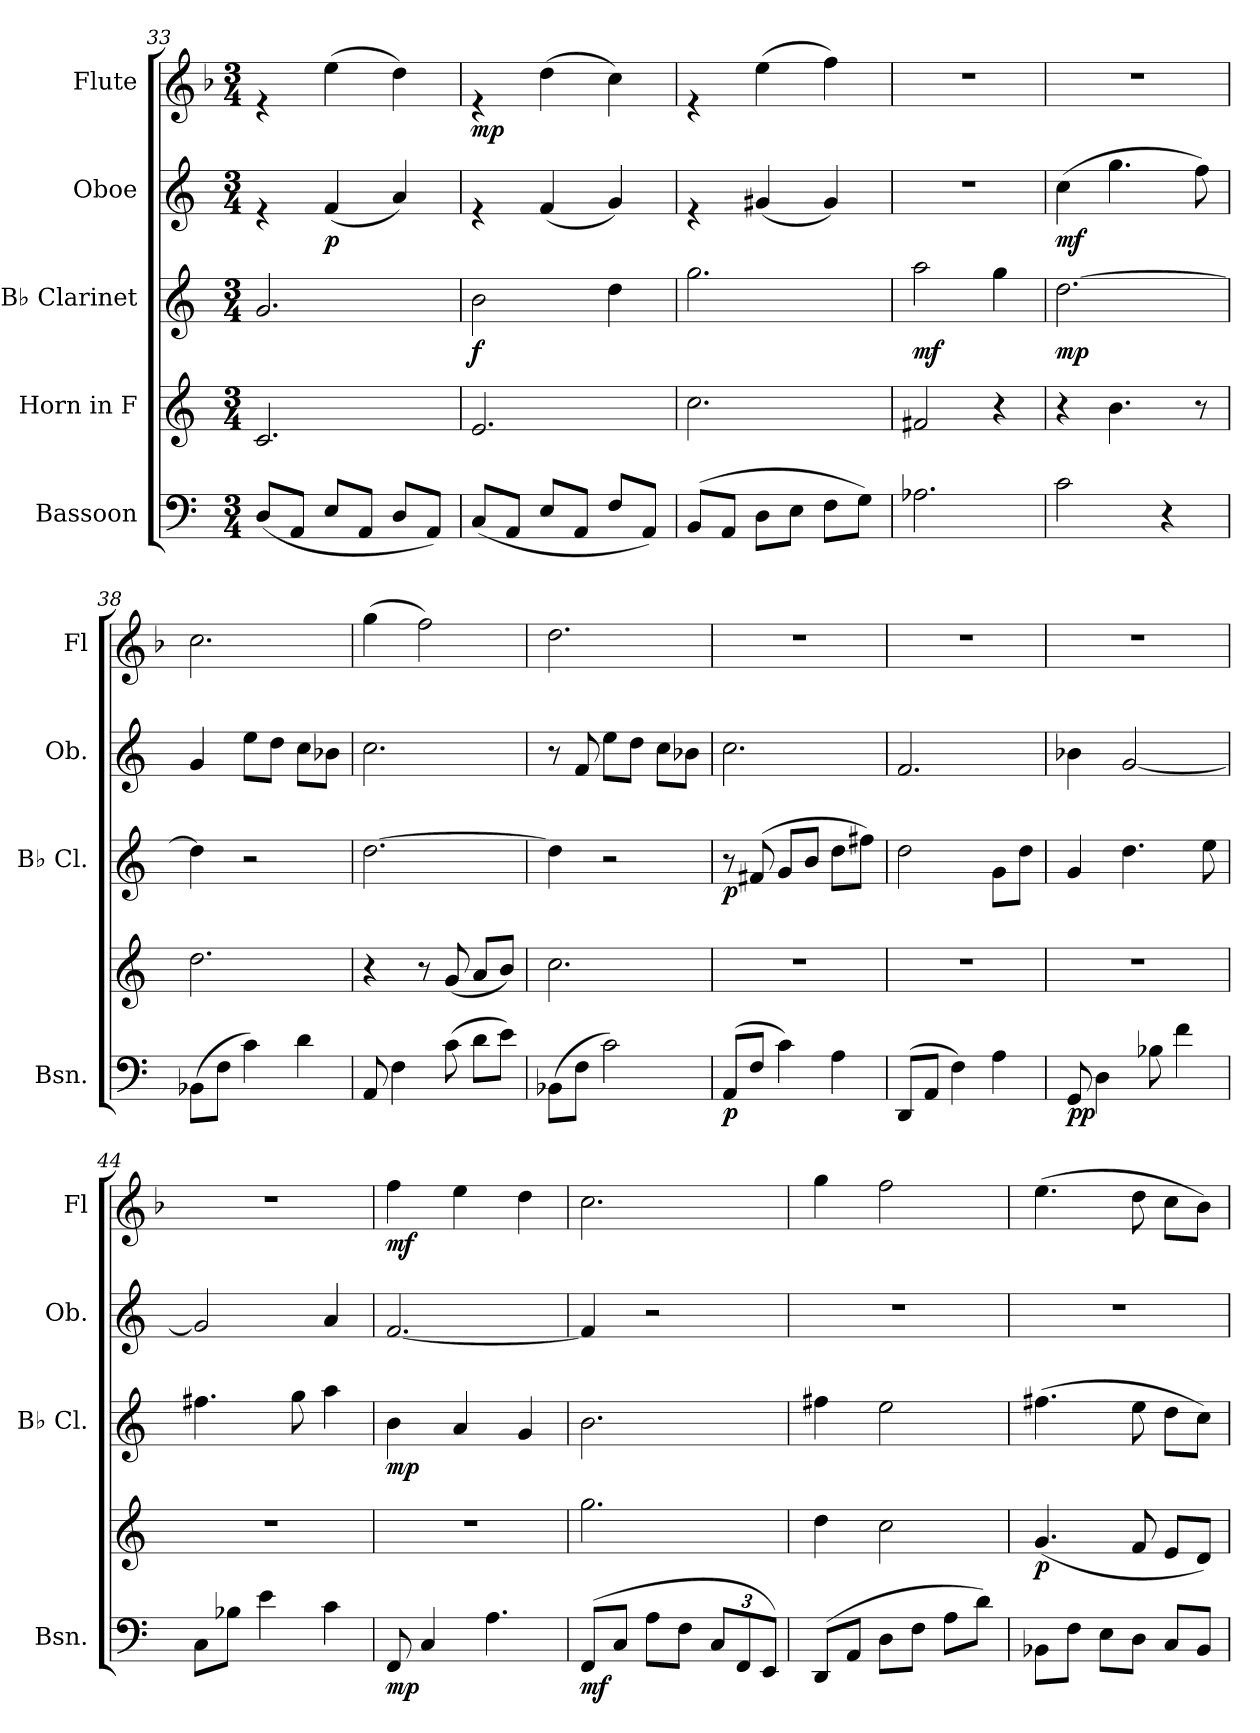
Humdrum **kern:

**kern	**dynam	**kern	**dynam	**kern	**dynam	**kern	**dynam	**kern	**dynam
*part5	*part5	*part4	*part4	*part3	*part3	*part2	*part2	*part1	*part1
*staff5	*staff5	*staff4	*staff4	*staff3	*staff3	*staff2	*staff2	*staff1	*staff1
*I"Bassoon	*	*I"Horn in F	*	*I"B♭ Clarinet	*	*I"Oboe	*	*I"Flute	*
*I'Bsn.	*	*	*	*I'B♭ Cl.	*	*I'Ob.	*	*I'Fl	*
!!LO:PB:g=z
*clefF4	*	*clefG2	*	*clefG2	*	*clefG2	*	*clefG2	*
*	*	*ITrd4c7	*	*ITrd1c2	*	*	*	*	*
*k[]	*	*k[b-]	*	*k[b-e-]	*	*k[]	*	*k[b-]	*
*M3/4	*	*M3/4	*	*M3/4	*	*M3/4	*	*M3/4	*
=33	=33	=33	=33	=33	=33	=33	=33	=33	=33
(<8D/L	.	2.F/	.	2.f/	.	4re	.	4re	.
8AA/J	.	.	.	.	.	.	.	.	.
!	!	!	!	!	!	!	!LO:DY:b	!	!
8E/L	.	.	.	.	.	(<4f/	p	(>4ee\	.
8AA/J	.	.	.	.	.	.	.	.	.
8D/L	.	.	.	.	.	4a/)	.	4dd\)	.
8AA/J)	.	.	.	.	.	.	.	.	.
=34	=34	=34	=34	=34	=34	=34	=34	=34	=34
!	!	!	!	!	!LO:DY:b	!	!	!	!LO:DY:b
(<8C/L	.	2.A/	.	2a\	f	4re	.	4re	mp
8AA/J	.	.	.	.	.	.	.	.	.
8E/L	.	.	.	.	.	(<4f/	.	(>4dd\	.
8AA/J	.	.	.	.	.	.	.	.	.
8F/L	.	.	.	4cc\	.	4g/)	.	4cc\)	.
8AA/J)	.	.	.	.	.	.	.	.	.
=35	=35	=35	=35	=35	=35	=35	=35	=35	=35
(>8BB/L	.	2.f\	.	2.ff\	.	4re	.	4re	.
8AA/J	.	.	.	.	.	.	.	.	.
8D\L	.	.	.	.	.	(<4g#X/	.	(>4ee\	.
8E\J	.	.	.	.	.	.	.	.	.
8F\L	.	.	.	.	.	4g#/)	.	4ff\)	.
8G\J)	.	.	.	.	.	.	.	.	.
=36	=36	=36	=36	=36	=36	=36	=36	=36	=36
!	!	!	!	!	!LO:DY:b	!	!	!	!
2.A-X\	.	2Bn/	.	2gg\	mf	2.r	.	2.r	.
.	.	4r	.	4ff\	.	.	.	.	.
!!LO:LB:g=z
=37	=37	=37	=37	=37	=37	=37	=37	=37	=37
!	!	!	!	!	!LO:DY:b	!	!LO:DY:b	!	!
2c\	.	4r	.	[2.cc\	mp	(>4cc\	mf	2.r	.
.	.	4.e\	.	.	.	4.gg\	.	.	.
4r	.	.	.	.	.	.	.	.	.
.	.	8r	.	.	.	8ff\)	.	.	.
=38	=38	=38	=38	=38	=38	=38	=38	=38	=38
(>8BB-X\L	.	2.g\	.	4cc\]	.	4g/	.	2.cc\	.
8F\J	.	.	.	.	.	.	.	.	.
4c\)	.	.	.	2r	.	8ee\L	.	.	.
.	.	.	.	.	.	8dd\J	.	.	.
4d\	.	.	.	.	.	8cc\L	.	.	.
.	.	.	.	.	.	8b-X\J	.	.	.
=39	=39	=39	=39	=39	=39	=39	=39	=39	=39
8AA/	.	4r	.	[2.cc\	.	2.cc\	.	(>4gg\	.
4F\	.	.	.	.	.	.	.	.	.
.	.	8r	.	.	.	.	.	2ff\)	.
(>8c\	.	(<8c/	.	.	.	.	.	.	.
8d\L	.	8d/L	.	.	.	.	.	.	.
8e\J)	.	8e/J)	.	.	.	.	.	.	.
=40	=40	=40	=40	=40	=40	=40	=40	=40	=40
(>8BB-X\L	.	2.f\	.	4cc\]	.	8r	.	2.dd\	.
8F\J	.	.	.	.	.	8f/	.	.	.
2c\)	.	.	.	2r	.	8ee\L	.	.	.
.	.	.	.	.	.	8dd\J	.	.	.
.	.	.	.	.	.	8cc\L	.	.	.
.	.	.	.	.	.	8b-X\J	.	.	.
!!LO:PB:g=z
=41	=41	=41	=41	=41	=41	=41	=41	=41	=41
!	!LO:DY:b	!	!	!	!LO:DY:b	!	!	!	!
(>8AA/L	p	2.r	.	8r	p	2.cc\	.	2.r	.
8F/J	.	.	.	(>8en/	.	.	.	.	.
4c\)	.	.	.	8f/L	.	.	.	.	.
.	.	.	.	8a/J	.	.	.	.	.
4A\	.	.	.	8cc\L	.	.	.	.	.
.	.	.	.	8een\J)	.	.	.	.	.
=42	=42	=42	=42	=42	=42	=42	=42	=42	=42
(>8DD/L	.	2.r	.	2cc\	.	2.f/	.	2.r	.
8AA/J	.	.	.	.	.	.	.	.	.
4F\)	.	.	.	.	.	.	.	.	.
4A\	.	.	.	8f\L	.	.	.	.	.
.	.	.	.	8cc\J	.	.	.	.	.
=43	=43	=43	=43	=43	=43	=43	=43	=43	=43
!	!LO:DY:b	!	!	!	!	!	!	!	!
8GG/	pp	2.r	.	4f/	.	4b-X\	.	2.r	.
4D\	.	.	.	.	.	.	.	.	.
.	.	.	.	4.cc\	.	[2g/	.	.	.
8B-X\	.	.	.	.	.	.	.	.	.
4f\	.	.	.	.	.	.	.	.	.
.	.	.	.	8dd\	.	.	.	.	.
=44	=44	=44	=44	=44	=44	=44	=44	=44	=44
8C\L	.	2.r	.	4.een\	.	2g/]	.	2.r	.
8B-X\J	.	.	.	.	.	.	.	.	.
4e\	.	.	.	.	.	.	.	.	.
.	.	.	.	8ff\	.	.	.	.	.
4c\	.	.	.	4gg\	.	4a/	.	.	.
!!LO:LB:g=z
=45	=45	=45	=45	=45	=45	=45	=45	=45	=45
!	!LO:DY:b	!	!	!	!LO:DY:b	!	!	!	!LO:DY:b
8FF/	mp	2.r	.	4a\	mp	[2.f/	.	4ff\	mf
4C/	.	.	.	.	.	.	.	.	.
.	.	.	.	4g/	.	.	.	4ee\	.
4.A\	.	.	.	.	.	.	.	.	.
.	.	.	.	4f/	.	.	.	4dd\	.
=46	=46	=46	=46	=46	=46	=46	=46	=46	=46
!	!LO:DY:b	!	!	!	!	!	!	!	!
(>8FF/L	mf	2.cc\	.	2.a\	.	4f/]	.	2.cc\	.
8C/J	.	.	.	.	.	.	.	.	.
8A\L	.	.	.	.	.	2r	.	.	.
8F\J	.	.	.	.	.	.	.	.	.
*Xbrackettup	*	*	*	*	*	*	*	*	*
12C/L	.	.	.	.	.	.	.	.	.
12FF/	.	.	.	.	.	.	.	.	.
12EE/J)	.	.	.	.	.	.	.	.	.
=47	=47	=47	=47	=47	=47	=47	=47	=47	=47
(>8DD/L	.	4g\	.	4een\	.	2.r	.	4gg\	.
8AA/J	.	.	.	.	.	.	.	.	.
8D\L	.	2f\	.	2dd\	.	.	.	2ff\	.
8F\J	.	.	.	.	.	.	.	.	.
8A\L	.	.	.	.	.	.	.	.	.
8d\J)	.	.	.	.	.	.	.	.	.
=48	=48	=48	=48	=48	=48	=48	=48	=48	=48
!	!	!	!LO:DY:b	!	!	!	!	!	!
8BB-X\L	.	(<4.c/	p	(>4.een\	.	2.r	.	(>4.ee\	.
8F\J	.	.	.	.	.	.	.	.	.
8E\L	.	.	.	.	.	.	.	.	.
8D\J	.	8B-/	.	8dd\	.	.	.	8dd\	.
8C/L	.	8A/L	.	8cc\L	.	.	.	8cc\L	.
8BB-/J	.	8G/J)	.	8b-\J)	.	.	.	8b-\J)	.
=	=	=	=	=	=	=	=	=	=
*-	*-	*-	*-	*-	*-	*-	*-	*-	*-
